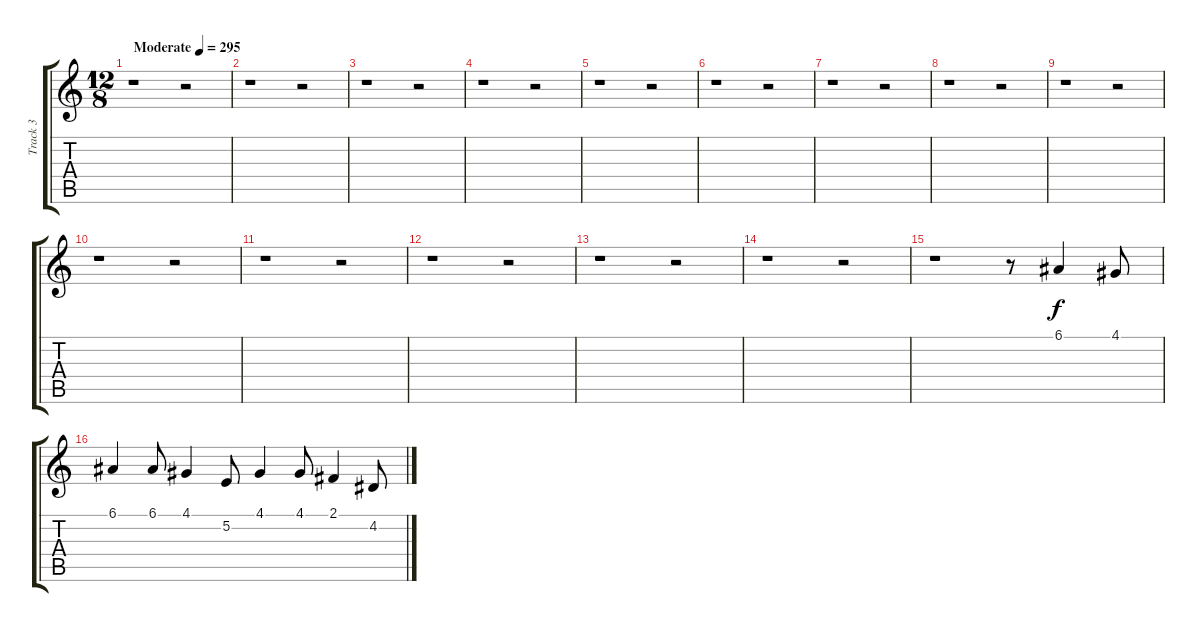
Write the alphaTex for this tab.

\track ("Track 3" "Track 3") {instrument altosax}
\staff {score tabs}
\tuning (E4 B3 G3 D3 A2 E2) {hide}
\ts (12 8)
\tempo (295 "Moderate")
\clef g2
\ks c
r.1{dy f instrument altosax} r.2 |
r.1 r.2 |
r.1 r.2 |
r.1 r.2 |
r.1 r.2 |
r.1 r.2 |
r.1 r.2 |
r.1 r.2 |
r.1 r.2 |
r.1 r.2 |
r.1 r.2 |
r.1 r.2 |
r.1 r.2 |
r.1 r.2 |
r.1 r.8 6.1.4 4.1.8 |
6.1.4 6.1.8 4.1.4 5.2.8 4.1.4 4.1.8 2.1.4 4.2.8
